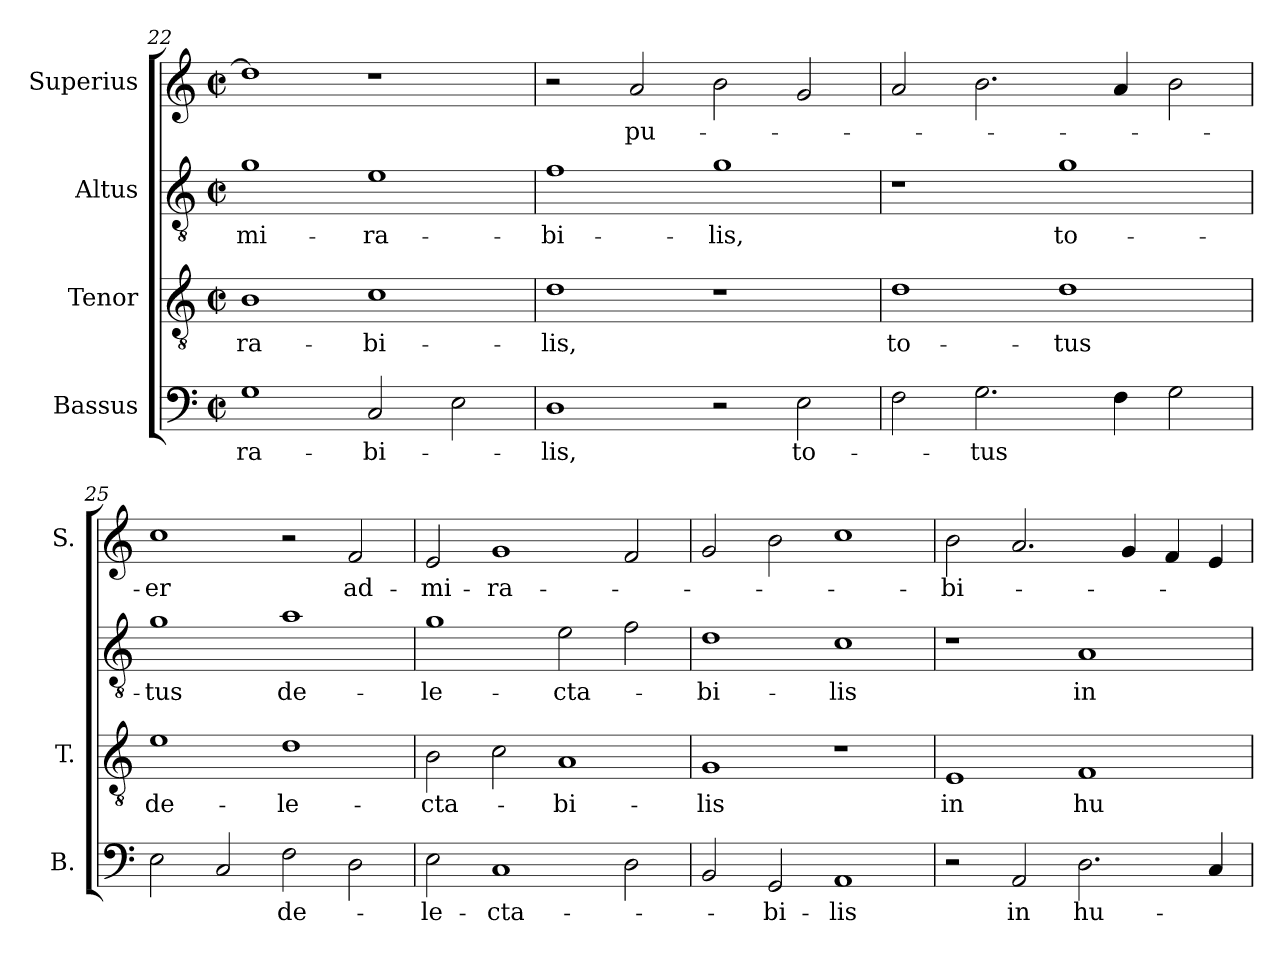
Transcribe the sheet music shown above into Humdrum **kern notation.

**kern	**text	**kern	**text	**kern	**text	**kern	**text
*part4	*part4	*part3	*part3	*part2	*part2	*part1	*part1
*staff4	*staff4	*staff3	*staff3	*staff2	*staff2	*staff1	*staff1
*I"Bassus	*	*I"Tenor	*	*I"Altus	*	*I"Superius	*
*I'B.	*	*I'T.	*	*	*	*I'S.	*
*clefF4	*	*clefGv2	*	*clefGv2	*	*clefG2	*
*	*	*ITrd7c12	*	*ITrd7c12	*	*	*
*k[]	*	*k[]	*	*k[]	*	*k[]	*
*M2/2	*	*M2/2	*	*M2/2	*	*M2/2	*
*met(c|)	*	*met(c|)	*	*met(c|)	*	*met(c|)	*
=22	=22	=22	=22	=22	=22	=22	=22
!	!LO:LY:b:color=#000000	!	!	!	!	!	!
!	!	!	!LO:LY:b:color=#000000	!	!	!	!
!	!	!	!	!	!LO:LY:b:color=#000000	!	!
1Gi	-ra-	1BBi	-ra-	1Gi	-mi-	1ddi]	.
!	!LO:LY:b:color=#000000	!	!	!	!	!	!
!	!	!	!LO:LY:b:color=#000000	!	!	!	!
!	!	!	!	!	!LO:LY:b:color=#000000	!	!
2Ci/	-bi-	1Ci	-bi-	1Ei	-ra-	1r	.
2Ei\	.	.	.	.	.	.	.
=23	=23	=23	=23	=23	=23	=23	=23
!	!LO:LY:b:color=#000000	!	!	!	!	!	!
!	!	!	!LO:LY:b:color=#000000	!	!	!	!
!	!	!	!	!	!LO:LY:b:color=#000000	!	!
1Di	-lis,	1Di	-lis,	1Fi	-bi-	2r	.
!	!	!	!	!	!	!	!LO:LY:b:color=#000000
.	.	.	.	.	.	2ai/	pu-
!	!	!	!	!	!LO:LY:b:color=#000000	!	!
2r	.	1r	.	1Gi	-lis,	2bi\	.
!	!LO:LY:b:color=#000000	!	!	!	!	!	!
2Ei\	to-	.	.	.	.	2gi/	.
=24	=24	=24	=24	=24	=24	=24	=24
!	!	!	!LO:LY:b:color=#000000	!	!	!	!
2Fi\	.	1Di	to-	1r	.	2ai/	.
!	!LO:LY:b:color=#000000	!	!	!	!	!	!
2.Gi\	-tus	.	.	.	.	2.bi\	.
!	!	!	!LO:LY:b:color=#000000	!	!	!	!
!	!	!	!	!	!LO:LY:b:color=#000000	!	!
.	.	1Di	-tus	1Gi	to-	.	.
4Fi\	.	.	.	.	.	4ai/	.
2Gi\	.	.	.	.	.	2bi\	.
=25	=25	=25	=25	=25	=25	=25	=25
!	!	!	!LO:LY:b:color=#000000	!	!	!	!
!	!	!	!	!	!LO:LY:b:color=#000000	!	!
!	!	!	!	!	!	!	!LO:LY:b:color=#000000
2Ei\	.	1Ei	de-	1Gi	-tus	1cci	-er
2Ci/	.	.	.	.	.	.	.
!	!LO:LY:b:color=#000000	!	!	!	!	!	!
!	!	!	!LO:LY:b:color=#000000	!	!	!	!
!	!	!	!	!	!LO:LY:b:color=#000000	!	!
2Fi\	de-	1Di	-le-	1Ai	de-	2r	.
!	!	!	!	!	!	!	!LO:LY:b:color=#000000
2Di\	.	.	.	.	.	2fi/	ad-
=26	=26	=26	=26	=26	=26	=26	=26
!	!LO:LY:b:color=#000000	!	!	!	!	!	!
!	!	!	!LO:LY:b:color=#000000	!	!	!	!
!	!	!	!	!	!LO:LY:b:color=#000000	!	!
!	!	!	!	!	!	!	!LO:LY:b:color=#000000
2Ei\	-le-	2BBi\	-cta-	1Gi	-le-	2ei/	-mi-
!	!LO:LY:b:color=#000000	!	!	!	!	!	!
!	!	!	!	!	!	!	!LO:LY:b:color=#000000
1Ci	-cta-	2Ci\	.	.	.	1gi	-ra-
!	!	!	!LO:LY:b:color=#000000	!	!	!	!
!	!	!	!	!	!LO:LY:b:color=#000000	!	!
.	.	1AAi	-bi-	2Ei\	-cta-	.	.
2Di\	.	.	.	2Fi\	.	2fi/	.
=27	=27	=27	=27	=27	=27	=27	=27
!	!	!	!LO:LY:b:color=#000000	!	!	!	!
!	!	!	!	!	!LO:LY:b:color=#000000	!	!
2BBi/	.	1GGi	-lis	1Di	-bi-	2gi/	.
!	!LO:LY:b:color=#000000	!	!	!	!	!	!
2GGi/	-bi-	.	.	.	.	2bi\	.
!	!LO:LY:b:color=#000000	!	!	!	!	!	!
!	!	!	!	!	!LO:LY:b:color=#000000	!	!
1AAi	-lis	1r	.	1Ci	-lis	1cci	.
!!LO:LB:g=z
=28	=28	=28	=28	=28	=28	=28	=28
!	!	!	!LO:LY:b:color=#000000	!	!	!	!
!	!	!	!	!	!	!	!LO:LY:b:color=#000000
2r	.	1EEi	in	1r	.	2bi\	-bi-
!	!LO:LY:b:color=#000000	!	!	!	!	!	!
2AAi/	in	.	.	.	.	2.ai/	.
!	!LO:LY:b:color=#000000	!	!	!	!	!	!
!	!	!	!LO:LY:b:color=#000000	!	!	!	!
!	!	!	!	!	!LO:LY:b:color=#000000	!	!
2.Di\	hu-	1FFi	hu-	1AAi	in	.	.
.	.	.	.	.	.	4gi/	.
.	.	.	.	.	.	4fi/	.
4Ci/	.	.	.	.	.	4ei/	.
=	=	=	=	=	=	=	=
*-	*-	*-	*-	*-	*-	*-	*-
